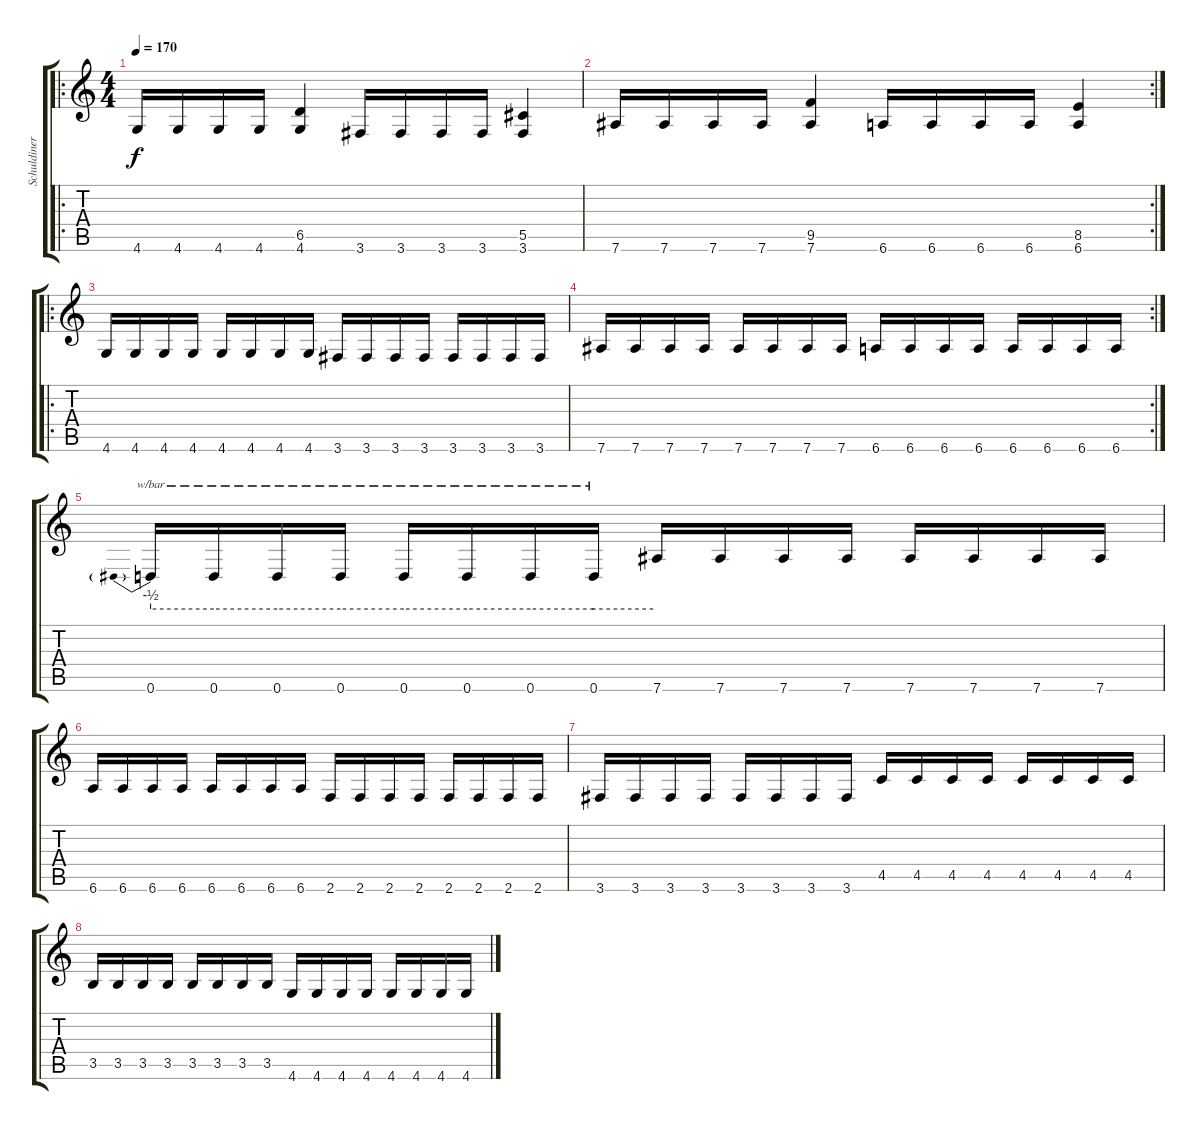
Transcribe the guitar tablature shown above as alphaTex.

\track ("Schuldiner" "Schuldiner") {instrument distortionguitar}
\staff {score tabs}
\tuning (Eb4 Bb3 Gb3 Db3 Ab2 Eb2) {hide}
\ro
\ts (4 4)
\tempo 170
\clef g2
\ks c
4.6.16{dy f instrument distortionguitar} 4.6.16 4.6.16 4.6.16 (6.5 4.6).4 3.6.16 3.6.16 3.6.16 3.6.16 (5.5 3.6).4 |
\rc 2
7.6.16 7.6.16 7.6.16 7.6.16 (9.5 7.6).4 6.6.16 6.6.16 6.6.16 6.6.16 (8.5 6.6).4 |
\ro
4.6.16 4.6.16 4.6.16 4.6.16 4.6.16 4.6.16 4.6.16 4.6.16 3.6.16 3.6.16 3.6.16 3.6.16 3.6.16 3.6.16 3.6.16 3.6.16 |
\rc 2
7.6.16 7.6.16 7.6.16 7.6.16 7.6.16 7.6.16 7.6.16 7.6.16 6.6.16 6.6.16 6.6.16 6.6.16 6.6.16 6.6.16 6.6.16 6.6.16 |
0.6.16{tbe (predive default 0 -2 60 -2)} 0.6.16{tbe (hold default 0 -2 60 -2)} 0.6.16{tbe (hold default 0 -2 60 -2)} 0.6.16{tbe (hold default 0 -2 60 -2)} 0.6.16{tbe (hold default 0 -2 60 -2)} 0.6.16{tbe (hold default 0 -2 60 -2)} 0.6.16{tbe (hold default 0 -2 60 -2)} 0.6.16{tbe (hold default 0 -2 60 -2)} 7.6.16 7.6.16 7.6.16 7.6.16 7.6.16 7.6.16 7.6.16 7.6.16 |
6.6.16 6.6.16 6.6.16 6.6.16 6.6.16 6.6.16 6.6.16 6.6.16 2.6.16 2.6.16 2.6.16 2.6.16 2.6.16 2.6.16 2.6.16 2.6.16 |
3.6.16 3.6.16 3.6.16 3.6.16 3.6.16 3.6.16 3.6.16 3.6.16 4.5.16 4.5.16 4.5.16 4.5.16 4.5.16 4.5.16 4.5.16 4.5.16 |
3.5.16 3.5.16 3.5.16 3.5.16 3.5.16 3.5.16 3.5.16 3.5.16 4.6.16 4.6.16 4.6.16 4.6.16 4.6.16 4.6.16 4.6.16 4.6.16
